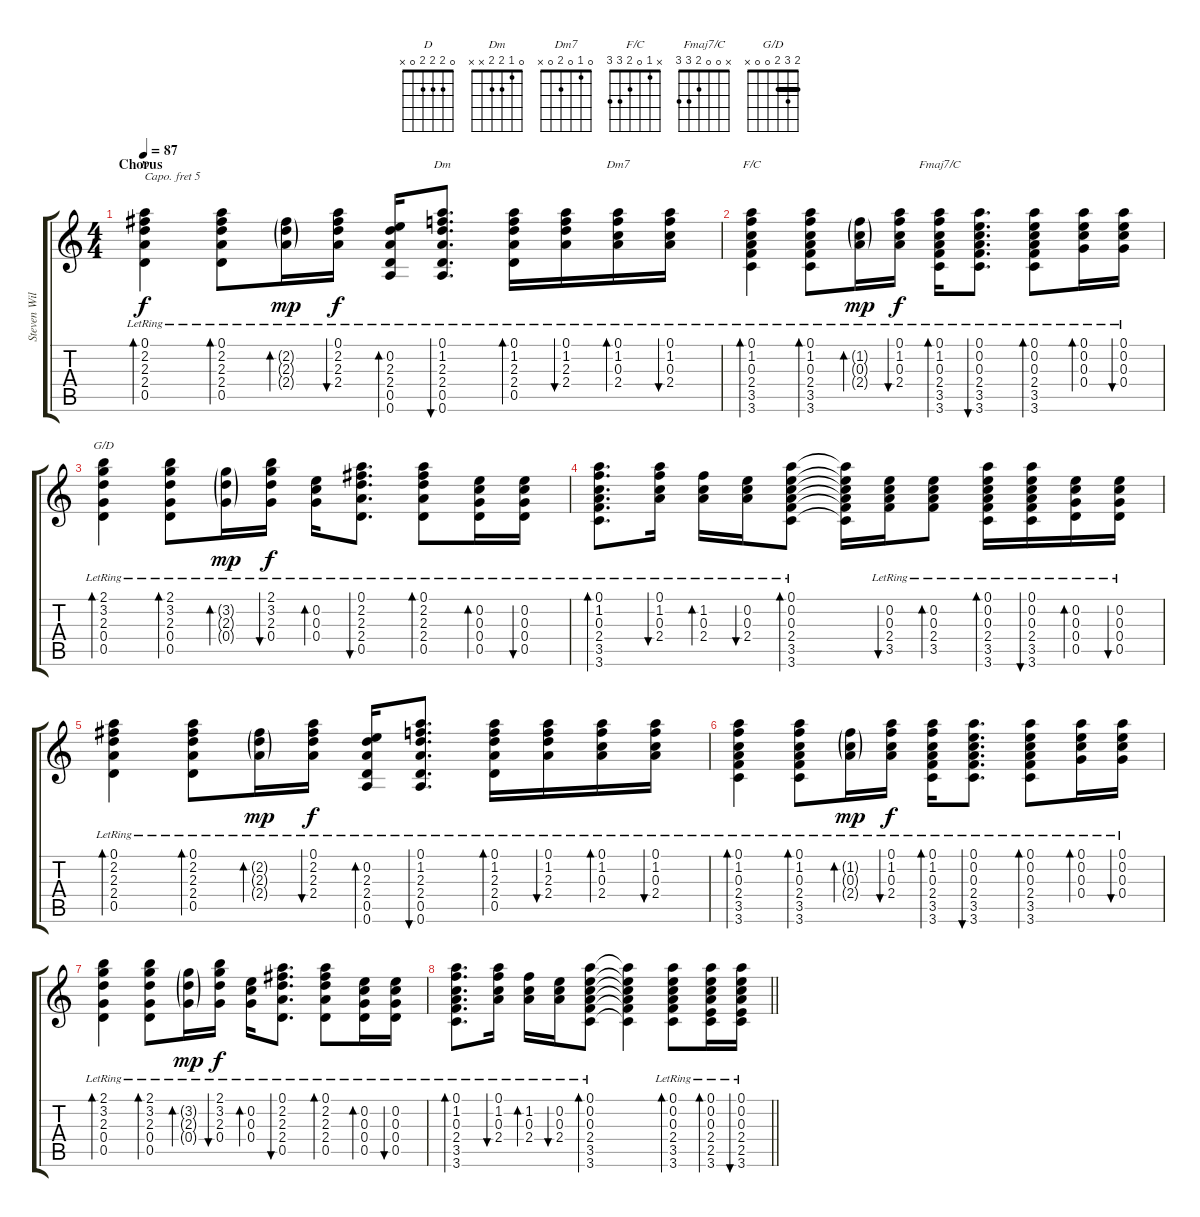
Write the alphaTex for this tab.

\track ("Steven Wilson Clean Gtr. R" "Steven Wil") {instrument electricguitarclean}
\staff {score tabs}
\capo 5
\tuning (E4 B3 G3 D3 A2 E2) {hide}
\chord ("D" 0 2 2 2 0 x)
\chord ("Dm" 0 1 2 2 x x)
\chord ("Dm7" 0 1 0 2 0 x)
\chord ("F/C" x 1 0 2 3 3)
\chord ("Fmaj7/C" x 0 0 2 3 3)
\chord ("G/D" 2 3 2 0 0 x) {barre 2}
\ts (4 4)
\section ("" "Chorus")
\tempo 87
\clef g2
\ks aminor
(0.1{lr} 2.2{lr} 2.3{lr} 2.4{lr} 0.5{lr}).4{bd 30 ch "D" dy f} (0.1{lr} 2.2{lr} 2.3{lr} 2.4{lr} 0.5{lr}).8{bd 30} (2.2{g lr} 2.3{g lr} 2.4{g lr}).16{bd 30 dy mp} (0.1{lr} 2.2{lr} 2.3{lr} 2.4{lr}).16{bu 30 dy f} (0.2{lr} 2.3{lr} 2.4{lr} 0.5{lr} 0.6{lr}).16{bd 30} (0.1{lr} 1.2{lr} 2.3{lr} 2.4{lr} 0.5{lr} 0.6{lr}).8{d bu 30 ch "Dm"} (0.1{lr} 1.2{lr} 2.3{lr} 2.4{lr} 0.5{lr}).16{bd 30} (0.1{lr} 1.2{lr} 2.3{lr} 2.4{lr}).16{bu 30} (0.1{lr} 1.2{lr} 0.3{lr} 2.4{lr}).16{bd 30 ch "Dm7"} (0.1{lr} 1.2{lr} 0.3{lr} 2.4{lr}).16{bu 30} |
(0.1{lr} 1.2{lr} 0.3{lr} 2.4{lr} 3.5{lr} 3.6{lr}).4{bd 30 ch "F/C"} (0.1{lr} 1.2{lr} 0.3{lr} 2.4{lr} 3.5{lr} 3.6{lr}).8{bd 30} (1.2{g lr} 0.3{g lr} 2.4{g lr}).16{bd 30 dy mp} (0.1{lr} 1.2{lr} 0.3{lr} 2.4{lr}).16{bu 30 dy f} (0.1{lr} 1.2{lr} 0.3{lr} 2.4{lr} 3.5{lr} 3.6{lr}).16{bd 30 ch "Fmaj7/C"} (0.1{lr} 0.2{lr} 0.3{lr} 2.4{lr} 3.5{lr} 3.6{lr}).8{d bu 30} (0.1{lr} 0.2{lr} 0.3{lr} 2.4{lr} 3.5{lr} 3.6{lr}).8{bd 30} (0.1{lr} 0.2{lr} 0.3{lr} 0.4{lr}).16{bd 30} (0.1{lr} 0.2{lr} 0.3{lr} 0.4{lr}).16{bu 30} |
(2.1{lr} 3.2{lr} 2.3{lr} 0.4{lr} 0.5{lr}).4{bd 30 ch "G/D"} (2.1{lr} 3.2{lr} 2.3{lr} 0.4{lr} 0.5{lr}).8{bd 30} (3.2{g lr} 2.3{g lr} 0.4{g}).16{bd 30 dy mp} (2.1{lr} 3.2{lr} 2.3{lr} 0.4{lr}).16{bu 30 dy f} (0.2{lr} 0.3{lr} 0.4{lr}).16{bd 30} (0.1{lr} 2.2{lr} 2.3{lr} 2.4{lr} 0.5{lr}).8{d bu 30} (0.1{lr} 2.2{lr} 2.3{lr} 2.4{lr} 0.5{lr}).8{bd 30} (0.2{lr} 0.3{lr} 0.4{lr} 0.5{lr}).16{bd 30} (0.2{lr} 0.3{lr} 0.4{lr} 0.5{lr}).16{bu 30} |
(0.1{lr} 1.2{lr} 0.3{lr} 2.4{lr} 3.5{lr} 3.6{lr}).8{d bd 30} (0.1{lr} 1.2{lr} 0.3{lr} 2.4{lr}).16{bu 30} (1.2{lr} 0.3{lr} 2.4{lr}).16{bd 30} (0.2{lr} 0.3{lr} 2.4{lr}).16{bu 30} (0.1{lr} 0.2{lr} 0.3{lr} 2.4{lr} 3.5{lr} 3.6{lr}).8{bd 30} (0.1{t} 0.2{t} 0.3{t} 2.4{t} 3.5{t} 3.6{t}).16 (0.2{lr} 0.3{lr} 2.4{lr} 3.5{lr}).16{bu 30} (0.2{lr} 0.3{lr} 2.4{lr} 3.5{lr}).8{bd 30} (0.1{lr} 0.2{lr} 0.3{lr} 2.4{lr} 3.5{lr} 3.6{lr}).16{bd 30} (0.1{lr} 0.2{lr} 0.3{lr} 2.4{lr} 3.5{lr} 3.6{lr}).16{bu 30} (0.2{lr} 0.3{lr} 0.4{lr} 0.5{lr}).16{bd 30} (0.2{lr} 0.3{lr} 0.4{lr} 0.5{lr}).16{bu 30} |
(0.1{lr} 2.2{lr} 2.3{lr} 2.4{lr} 0.5{lr}).4{bd 30} (0.1{lr} 2.2{lr} 2.3{lr} 2.4{lr} 0.5{lr}).8{bd 30} (2.2{g lr} 2.3{g lr} 2.4{g lr}).16{bd 30 dy mp} (0.1{lr} 2.2{lr} 2.3{lr} 2.4{lr}).16{bu 30 dy f} (0.2{lr} 2.3{lr} 2.4{lr} 0.5{lr} 0.6{lr}).16{bd 30} (0.1{lr} 1.2{lr} 2.3{lr} 2.4{lr} 0.5{lr} 0.6{lr}).8{d bu 30} (0.1{lr} 1.2{lr} 2.3{lr} 2.4{lr} 0.5{lr}).16{bd 30} (0.1{lr} 1.2{lr} 2.3{lr} 2.4{lr}).16{bu 30} (0.1{lr} 1.2{lr} 0.3{lr} 2.4{lr}).16{bd 30} (0.1{lr} 1.2{lr} 0.3{lr} 2.4{lr}).16{bu 30} |
(0.1{lr} 1.2{lr} 0.3{lr} 2.4{lr} 3.5{lr} 3.6{lr}).4{bd 30} (0.1{lr} 1.2{lr} 0.3{lr} 2.4{lr} 3.5{lr} 3.6{lr}).8{bd 30} (1.2{g lr} 0.3{g lr} 2.4{g lr}).16{bd 30 dy mp} (0.1{lr} 1.2{lr} 0.3{lr} 2.4{lr}).16{bu 30 dy f} (0.1{lr} 1.2{lr} 0.3{lr} 2.4{lr} 3.5{lr} 3.6{lr}).16{bd 30} (0.1{lr} 0.2{lr} 0.3{lr} 2.4{lr} 3.5{lr} 3.6{lr}).8{d bu 30} (0.1{lr} 0.2{lr} 0.3{lr} 2.4{lr} 3.5{lr} 3.6{lr}).8{bd 30} (0.1{lr} 0.2{lr} 0.3{lr} 0.4{lr}).16{bd 30} (0.1{lr} 0.2{lr} 0.3{lr} 0.4{lr}).16{bu 30} |
(2.1{lr} 3.2{lr} 2.3{lr} 0.4{lr} 0.5{lr}).4{bd 30} (2.1{lr} 3.2{lr} 2.3{lr} 0.4{lr} 0.5{lr}).8{bd 30} (3.2{g lr} 2.3{g lr} 0.4{g}).16{bd 30 dy mp} (2.1{lr} 3.2{lr} 2.3{lr} 0.4{lr}).16{bu 30 dy f} (0.2{lr} 0.3{lr} 0.4{lr}).16{bd 30} (0.1{lr} 2.2{lr} 2.3{lr} 2.4{lr} 0.5{lr}).8{d bu 30} (0.1{lr} 2.2{lr} 2.3{lr} 2.4{lr} 0.5{lr}).8{bd 30} (0.2{lr} 0.3{lr} 0.4{lr} 0.5{lr}).16{bd 30} (0.2{lr} 0.3{lr} 0.4{lr} 0.5{lr}).16{bu 30} |
\barLineRight lightlight
(0.1{lr} 1.2{lr} 0.3{lr} 2.4{lr} 3.5{lr} 3.6{lr}).8{d bd 30} (0.1{lr} 1.2{lr} 0.3{lr} 2.4{lr}).16{bu 30} (1.2{lr} 0.3{lr} 2.4{lr}).16{bd 30} (0.2{lr} 0.3{lr} 2.4{lr}).16{bu 30} (0.1{lr} 0.2{lr} 0.3{lr} 2.4{lr} 3.5{lr} 3.6{lr}).8{bd 30} (0.1{t} 0.2{t} 0.3{t} 2.4{t} 3.5{t} 3.6{t}).4 (0.1{lr} 0.2{lr} 0.3{lr} 2.4{lr} 3.5{lr} 3.6{lr}).8{bd 30} (0.1{lr} 0.2{lr} 0.3{lr} 2.4{lr} 2.5{lr} 3.6{lr}).16{bd 30} (0.1{lr} 0.2{lr} 0.3{lr} 2.4{lr} 2.5{lr} 3.6{lr}).16{bu 30}
